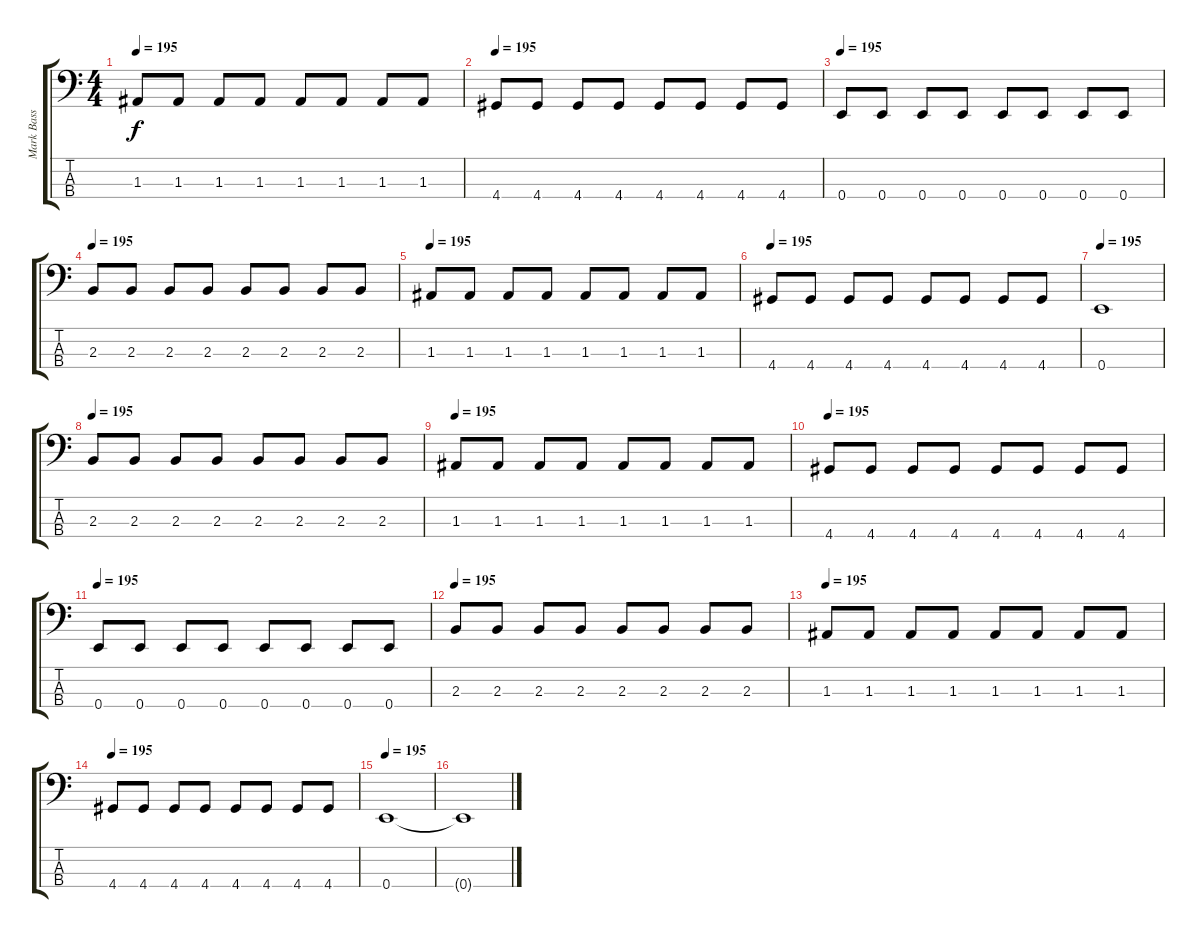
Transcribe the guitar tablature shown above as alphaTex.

\track ("Mark Bass" "Mark Bass") {instrument electricbasspick}
\staff {score tabs}
\tuning (G2 D2 A1 E1) {hide}
\ts (4 4)
\tempo 195
\clef f4
\ks c
1.3.8{dy f} 1.3.8 1.3.8 1.3.8 1.3.8 1.3.8 1.3.8 1.3.8 |
\tempo 195
4.4.8 4.4.8 4.4.8 4.4.8 4.4.8 4.4.8 4.4.8 4.4.8 |
\tempo 195
0.4.8 0.4.8 0.4.8 0.4.8 0.4.8 0.4.8 0.4.8 0.4.8 |
\tempo 195
2.3.8 2.3.8 2.3.8 2.3.8 2.3.8 2.3.8 2.3.8 2.3.8 |
\tempo 195
1.3.8 1.3.8 1.3.8 1.3.8 1.3.8 1.3.8 1.3.8 1.3.8 |
\tempo 195
4.4.8 4.4.8 4.4.8 4.4.8 4.4.8 4.4.8 4.4.8 4.4.8 |
\tempo 195
0.4.1 |
\tempo 195
2.3.8 2.3.8 2.3.8 2.3.8 2.3.8 2.3.8 2.3.8 2.3.8 |
\tempo 195
1.3.8 1.3.8 1.3.8 1.3.8 1.3.8 1.3.8 1.3.8 1.3.8 |
\tempo 195
4.4.8 4.4.8 4.4.8 4.4.8 4.4.8 4.4.8 4.4.8 4.4.8 |
\tempo 195
0.4.8 0.4.8 0.4.8 0.4.8 0.4.8 0.4.8 0.4.8 0.4.8 |
\tempo 195
2.3.8 2.3.8 2.3.8 2.3.8 2.3.8 2.3.8 2.3.8 2.3.8 |
\tempo 195
1.3.8 1.3.8 1.3.8 1.3.8 1.3.8 1.3.8 1.3.8 1.3.8 |
\tempo 195
4.4.8 4.4.8 4.4.8 4.4.8 4.4.8 4.4.8 4.4.8 4.4.8 |
\tempo 195
0.4.1{volume 0} |
0.4{t}.1
